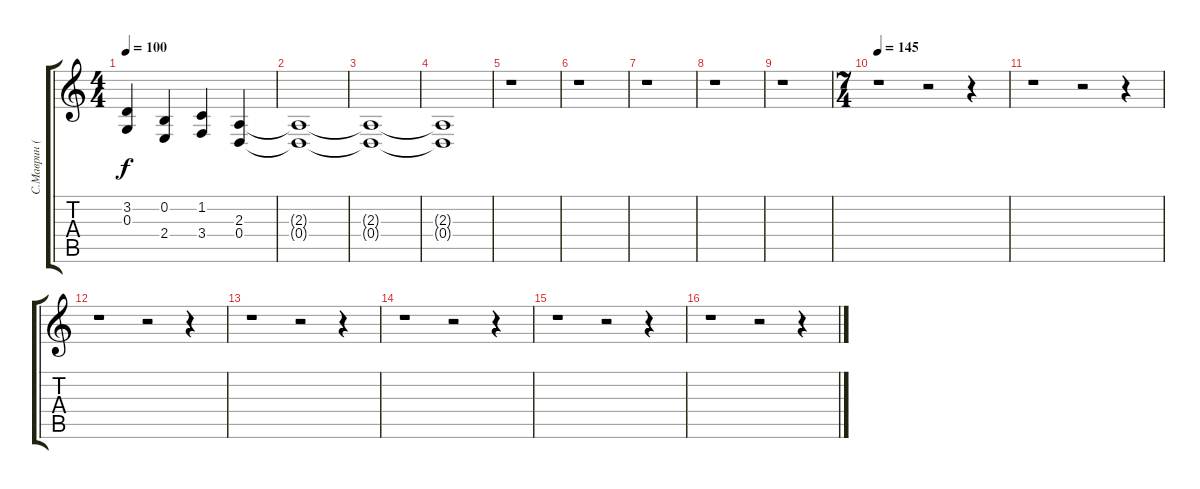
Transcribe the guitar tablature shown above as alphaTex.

\track ("С.Маврин (синтезатор)" "С.Маврин (") {instrument stringensemble1}
\staff {score tabs}
\tuning (E4 B3 G3 D3 A2 E2) {hide}
\ts (4 4)
\tempo 100
\clef g2
\ks c
(3.2 0.3).4{dy f} (0.2 2.4).4 (1.2 3.4).4 (2.3 0.4).4 |
(2.3{t} 0.4{t}).1 |
(2.3{t} 0.4{t}).1 |
(2.3{t} 0.4{t}).1 |
r.1 |
r.1 |
r.1 |
r.1 |
r.1 |
\ts (7 4)
\tempo 145
r.1 r.2 r.4 |
r.1 r.2 r.4 |
r.1 r.2 r.4 |
r.1 r.2 r.4 |
r.1 r.2 r.4 |
r.1 r.2 r.4 |
r.1 r.2 r.4
